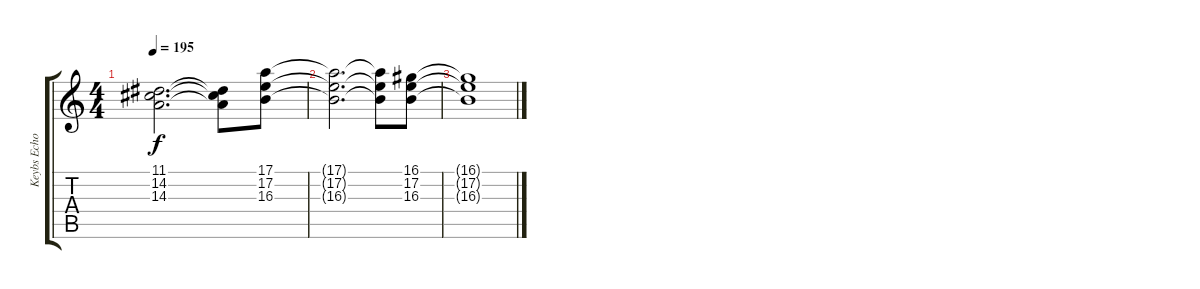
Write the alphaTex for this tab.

\track ("Keybs Echo" "Keybs Echo") {instrument fx7echoes}
\staff {score tabs}
\tuning (E4 B3 G3 D3 A2 E2) {hide}
\ts (4 4)
\tempo 195
\clef g2
\ks c
(11.1{t} 14.2{t} 14.3{t}).2{d dy f} (11.1{t} 14.2{t} 14.3{t}).8 (17.1 17.2 16.3).8 |
(17.1{t} 17.2{t} 16.3{t}).2{d} (17.1{t} 17.2{t} 16.3{t}).8 (16.1 17.2 16.3).8 |
(16.1{t} 17.2{t} 16.3{t}).1
